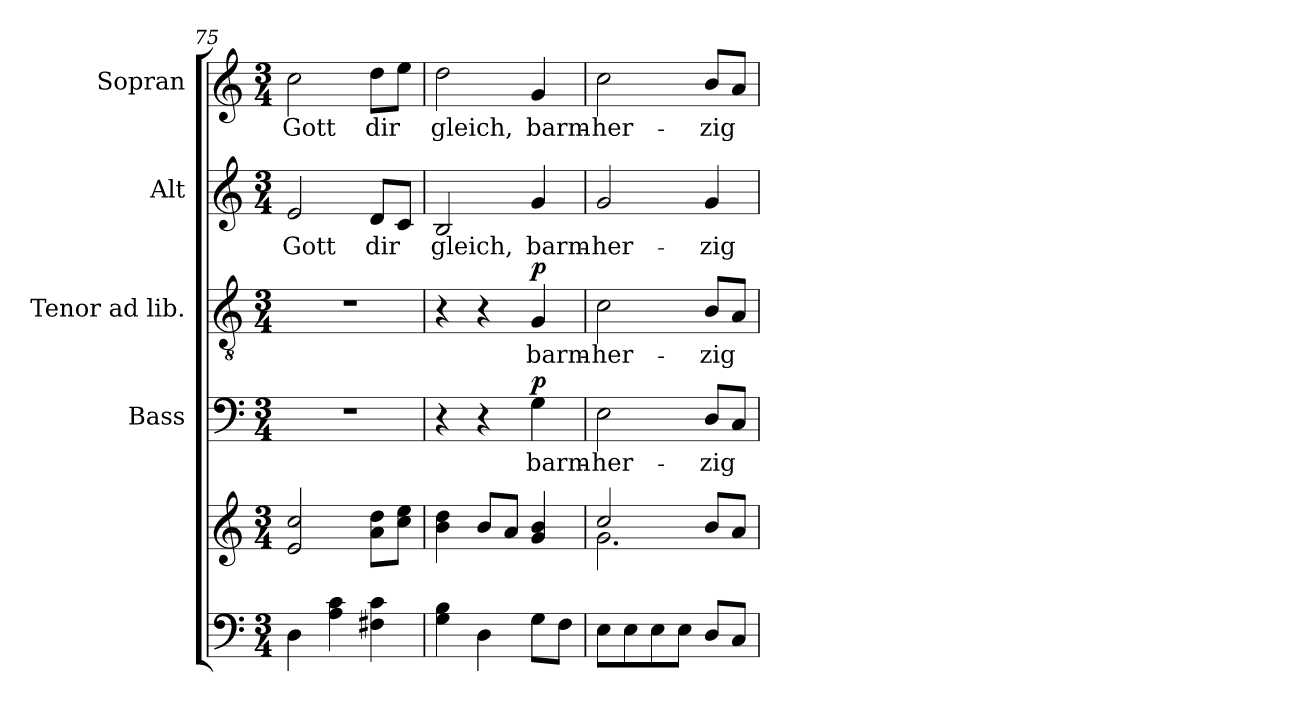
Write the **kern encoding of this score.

**kern	**kern	**kern	**text	**dynam	**kern	**text	**dynam	**kern	**text	**kern	**text
*part5	*part5	*part4	*part4	*part4	*part3	*part3	*part3	*part2	*part2	*part1	*part1
*staff6	*staff5	*staff4	*staff4	*staff4	*staff3	*staff3	*staff3	*staff2	*staff2	*staff1	*staff1
*	*	*I"Bass	*	*	*I"Tenor ad lib.	*	*	*I"Alt	*	*I"Sopran	*
*	*	*I'B.	*	*	*I'T.	*	*	*I'A.	*	*I'S.	*
*clefF4	*clefG2	*clefF4	*	*	*clefGv2	*	*	*clefG2	*	*clefG2	*
*k[]	*k[]	*k[]	*	*	*k[]	*	*	*k[]	*	*k[]	*
*C:	*C:	*C:	*	*	*C:	*	*	*C:	*	*C:	*
*M3/4	*M3/4	*M3/4	*	*	*M3/4	*	*	*M3/4	*	*M3/4	*
=75	=75	=75	=75	=75	=75	=75	=75	=75	=75	=75	=75
!	!	!	!	!	!	!	!	!	!LO:LY:b	!	!LO:LY:b
4D\	2e/ 2cc/	2.r	.	.	2.r	.	.	2e/	Gott	2cc\	Gott
4A\ 4c\	.	.	.	.	.	.	.	.	.	.	.
!	!	!	!	!	!	!	!	!	!LO:LY:b	!	!LO:LY:b
4F#X\ 4c\	8a\ 8dd\L	.	.	.	.	.	.	8d/L	dir	8dd\L	dir
.	8cc\ 8ee\J	.	.	.	.	.	.	8c/J	.	8ee\J	.
=76	=76	=76	=76	=76	=76	=76	=76	=76	=76	=76	=76
!	!	!	!	!	!	!	!	!	!LO:LY:b	!	!LO:LY:b
4G\ 4B\	4b\ 4dd\	4r	.	.	4r	.	.	2B/	gleich,	2dd\	gleich,
4D\	8b/L	4r	.	.	4r	.	.	.	.	.	.
.	8a/J	.	.	.	.	.	.	.	.	.	.
!	!	!	!LO:LY:b	!LO:DY:a	!	!LO:LY:b	!LO:DY:a	!	!LO:LY:b	!	!LO:LY:b
8G\L	4g/ 4b/	4G\	barm-	p	4G/	barm-	p	4g/	barm-	4g/	barm-
8F\J	.	.	.	.	.	.	.	.	.	.	.
!!LO:LB:g=z
=77	=77	=77	=77	=77	=77	=77	=77	=77	=77	=77	=77
*	*^	*	*	*	*	*	*	*	*	*	*
!	!	!	!	!LO:LY:b	!	!	!LO:LY:b	!	!	!LO:LY:b	!	!LO:LY:b
8E\L	2cc/	2.g\	2E\	-her-	.	2c\	-her-	.	2g/	-her-	2cc\	-her-
8E\	.	.	.	.	.	.	.	.	.	.	.	.
8E\	.	.	.	.	.	.	.	.	.	.	.	.
8E\J	.	.	.	.	.	.	.	.	.	.	.	.
!	!	!	!	!LO:LY:b	!	!	!LO:LY:b	!	!	!LO:LY:b	!	!LO:LY:b
8D/L	8b/L	.	8D/L	-zig	.	8B/L	-zig	.	4g/	-zig	8b/L	-zig
8C/J	8a/J	.	8C/J	.	.	8A/J	.	.	.	.	8a/J	.
*	*v	*v	*	*	*	*	*	*	*	*	*	*
=	=	=	=	=	=	=	=	=	=	=	=
*-	*-	*-	*-	*-	*-	*-	*-	*-	*-	*-	*-
